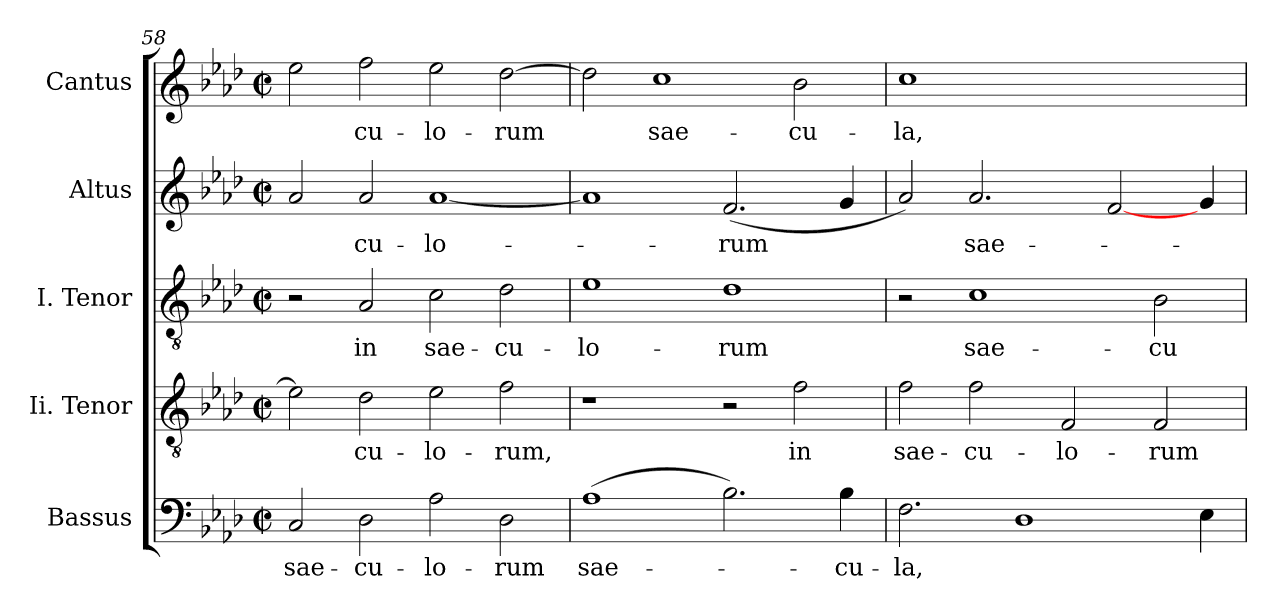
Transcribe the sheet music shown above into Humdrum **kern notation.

**kern	**text	**kern	**text	**kern	**text	**kern	**text	**kern	**text
*part5	*part5	*part4	*part4	*part3	*part3	*part2	*part2	*part1	*part1
*staff5	*staff5	*staff4	*staff4	*staff3	*staff3	*staff2	*staff2	*staff1	*staff1
*I"Bassus	*	*I"Ii. Tenor	*	*I"I. Tenor	*	*I"Altus	*	*I"Cantus	*
!!LO:PB:g=z
*clefF4	*	*clefGv2	*	*clefGv2	*	*clefG2	*	*clefG2	*
*k[b-e-a-d-]	*	*k[b-e-a-d-]	*	*k[b-e-a-d-]	*	*k[b-e-a-d-]	*	*k[b-e-a-d-]	*
*A-:	*	*A-:	*	*A-:	*	*A-:	*	*A-:	*
*M2/2	*	*M2/2	*	*M2/2	*	*M2/2	*	*M2/2	*
*met(c|)	*	*met(c|)	*	*met(c|)	*	*met(c|)	*	*met(c|)	*
=58	=58	=58	=58	=58	=58	=58	=58	=58	=58
!	!LO:LY:b	!	!	!	!	!	!	!	!
2C/	sae-	2e-\]	.	2r	.	2a-/	.	2ee-\	.
!	!LO:LY:b:cj	!	!LO:LY:b	!	!LO:LY:b:cj	!	!LO:LY:b	!	!LO:LY:b
2D-\	-cu-	2d-\	-cu-	2A-/	in	2a-/	-cu-	2ff\	-cu-
!	!LO:LY:b:cj	!	!LO:LY:b:cj	!	!LO:LY:b	!	!LO:LY:b:rj	!	!LO:LY:b:rj
2A-\	-lo-	2e-\	-lo-	2c\	sae-	[<1a-	-lo-	2ee-\	-lo-
!	!LO:LY:b:rj	!	!LO:LY:b:rj	!	!LO:LY:b:rj	!	!	!	!LO:LY:b
2D-\	-rum	2f\	-rum,	2d-\	-cu-	.	.	[>2dd-\	-rum
=59	=59	=59	=59	=59	=59	=59	=59	=59	=59
!	!LO:LY:b:cj	!	!	!	!LO:LY:b:cj	!	!	!	!
(>1A-	sae-	1r	.	1e-	-lo-	1a-]	.	2dd-\]	.
!	!	!	!	!	!	!	!	!	!LO:LY:b:cj
.	.	.	.	.	.	.	.	1cc	sae-
!	!	!	!	!	!LO:LY:b:cj	!	!LO:LY:b	!	!
2.B-\)	.	2r	.	1d-	-rum	(<2.f/	-rum	.	.
!	!	!	!LO:LY:b:cj	!	!	!	!	!	!LO:LY:b:cj
.	.	2f\	in	.	.	.	.	2b-\	-cu-
!	!LO:LY:b:cj	!	!	!	!	!	!	!	!
4B-\	-cu-	.	.	.	.	4g/	.	.	.
=60	=60	=60	=60	=60	=60	=60	=60	=60	=60
!	!LO:LY:b:cj	!	!LO:LY:b	!	!	!	!	!	!LO:LY:b:cj
2.F\	-la,	2f\	sae-	2r	.	2a-/)	.	1cc	-la,
!	!	!	!LO:LY:b:rj	!	!LO:LY:b:cj	!	!LO:LY:b:cj	!	!
.	.	2f\	-cu-	1c	sae-	2.a-/	sae-	.	.
1D-	.	.	.	.	.	.	.	.	.
!	!	!	!LO:LY:b:cj	!	!	!	!	!	!
.	.	2F/	-lo-	.	.	.	.	1ryy	.
.	.	.	.	.	.	[<2f/	.	.	.
!	!	!	!LO:LY:b:rj	!	!LO:LY:b:cj	!	!	!	!
.	.	2F/	-rum	2B-\	-cu-	.	.	.	.
4E-\	.	.	.	.	.	4g/	.	.	.
=	=	=	=	=	=	=	=	=	=
*-	*-	*-	*-	*-	*-	*-	*-	*-	*-
